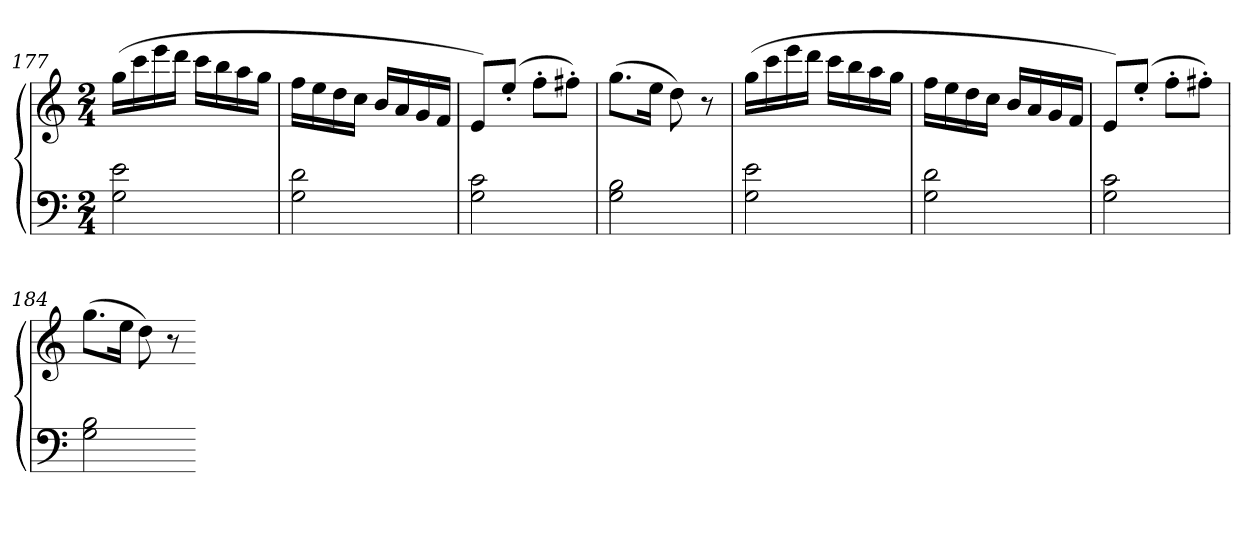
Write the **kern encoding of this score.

**kern	**kern
*part1	*part1
*staff2	*staff1
*clefF4	*clefG2
*k[]	*k[]
*C:	*C:
*M2/4	*M2/4
=177	=177
2G 2e	(16ggLL
.	16ccc
.	16eee
.	16dddJJ
.	16cccLL
.	16bb
.	16aa
.	16ggJJ
=178	=178
2G 2d	16ffLL
.	16ee
.	16dd
.	16ccJJ
.	16bLL
.	16a
.	16g
.	16fJJ
=179	=179
2G 2c	8eL)
.	(8ee'J
.	8ff'L
.	8ff#X'J)
=180	=180
2G 2B	(8.ggL
.	16eeJk
.	8dd)
.	8r
=181	=181
2G 2e	(16ggLL
.	16ccc
.	16eee
.	16dddJJ
.	16cccLL
.	16bb
.	16aa
.	16ggJJ
=182	=182
2G 2d	16ffLL
.	16ee
.	16dd
.	16ccJJ
.	16bLL
.	16a
.	16g
.	16fJJ
=183	=183
2G 2c	8eL)
.	(8ee'J
.	8ff'L
.	8ff#X'J)
=184	=184
2G 2B	(8.ggL
.	16eeJk
.	8dd)
.	8r
=-	=-
*-	*-
